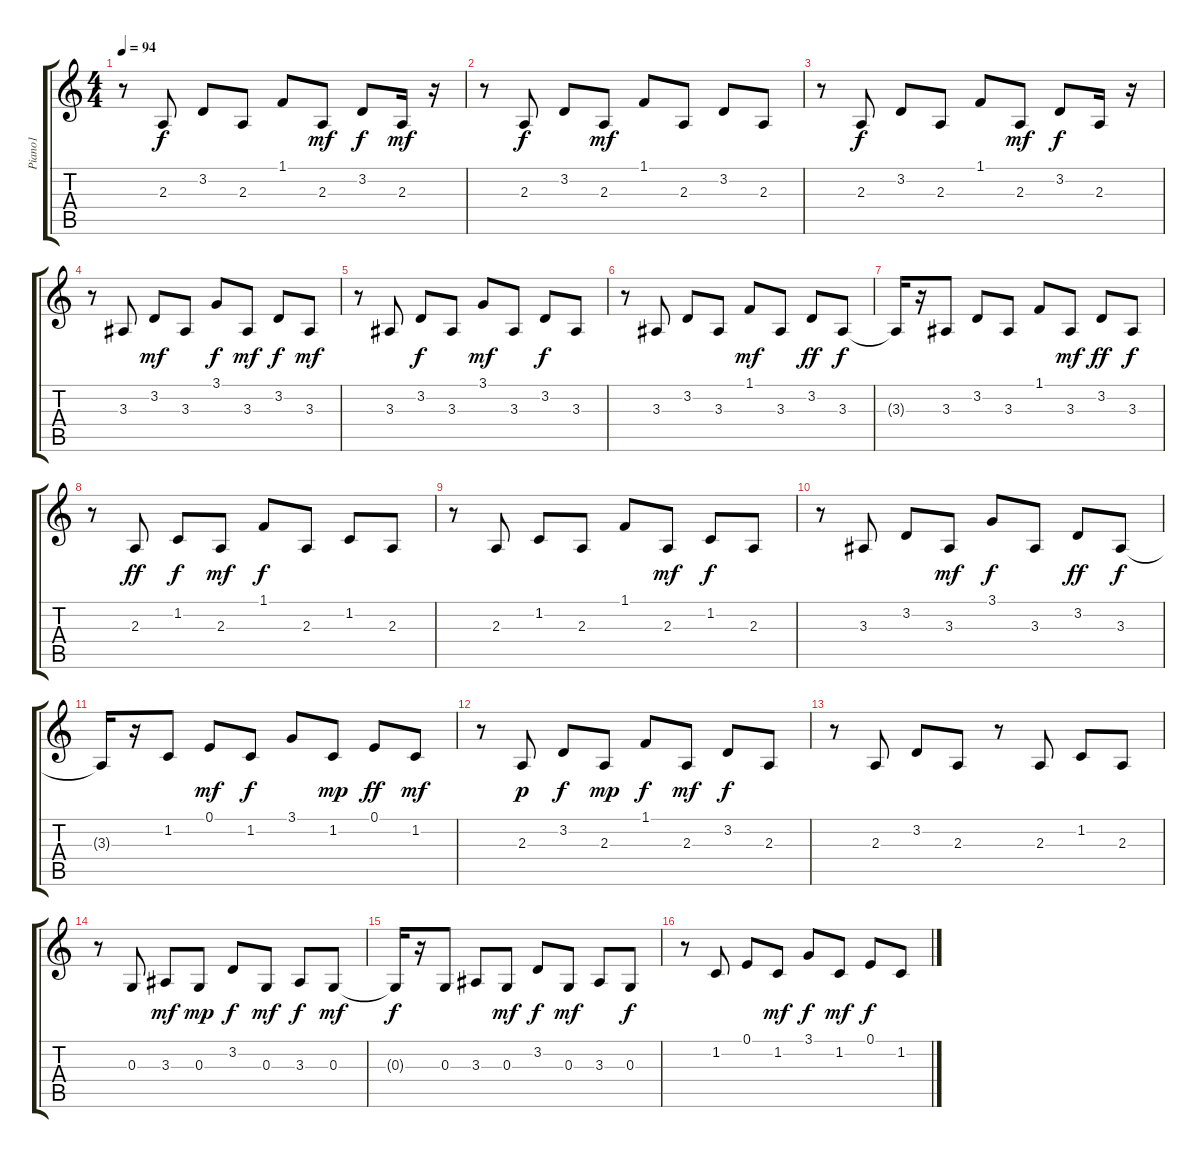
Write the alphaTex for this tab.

\track ("Piano1                  " "Piano1    ") {instrument acousticgrandpiano}
\staff {score tabs}
\tuning (E4 B3 G3 D3 A2 E2) {hide}
\ts (4 4)
\tempo 94
\clef g2
\ks c
r.8{dy p} 2.3.8{dy f} 3.2.8 2.3.8 1.1.8 2.3.8{dy mf} 3.2.8{dy f} 2.3.16{dy mf} r.16 |
r.8 2.3.8{dy f} 3.2.8 2.3.8{dy mf} 1.1.8 2.3.8 3.2.8 2.3.8 |
r.8 2.3.8{dy f} 3.2.8 2.3.8 1.1.8 2.3.8{dy mf} 3.2.8{dy f} 2.3.16 r.16 |
r.8 3.3.8 3.2.8{dy mf} 3.3.8 3.1.8{dy f} 3.3.8{dy mf} 3.2.8{dy f} 3.3.8{dy mf} |
r.8 3.3.8 3.2.8{dy f} 3.3.8 3.1.8{dy mf} 3.3.8 3.2.8{dy f} 3.3.8 |
r.8 3.3.8 3.2.8 3.3.8 1.1.8{dy mf} 3.3.8 3.2.8{dy ff} 3.3.8{dy f} |
3.3{t}.16 r.16 3.3.8 3.2.8 3.3.8 1.1.8 3.3.8{dy mf} 3.2.8{dy ff} 3.3.8{dy f} |
r.8 2.3.8{dy ff} 1.2.8{dy f} 2.3.8{dy mf} 1.1.8{dy f} 2.3.8 1.2.8 2.3.8 |
r.8 2.3.8 1.2.8 2.3.8 1.1.8 2.3.8{dy mf} 1.2.8{dy f} 2.3.8 |
r.8 3.3.8 3.2.8 3.3.8{dy mf} 3.1.8{dy f} 3.3.8 3.2.8{dy ff} 3.3.8{dy f} |
3.3{t}.16 r.16 1.2.8 0.1.8{dy mf} 1.2.8{dy f} 3.1.8 1.2.8{dy mp} 0.1.8{dy ff} 1.2.8{dy mf} |
r.8 2.3.8{dy p} 3.2.8{dy f} 2.3.8{dy mp} 1.1.8{dy f} 2.3.8{dy mf} 3.2.8{dy f} 2.3.8 |
r.8 2.3.8 3.2.8 2.3.8 r.8 2.3.8 1.2.8 2.3.8 |
r.8 0.3.8 3.3.8{dy mf} 0.3.8{dy mp} 3.2.8{dy f} 0.3.8{dy mf} 3.3.8{dy f} 0.3.8{dy mf} |
0.3{t}.16{dy f} r.16 0.3.8 3.3.8 0.3.8{dy mf} 3.2.8{dy f} 0.3.8{dy mf} 3.3.8 0.3.8{dy f} |
r.8 1.2.8 0.1.8 1.2.8{dy mf} 3.1.8{dy f} 1.2.8{dy mf} 0.1.8{dy f} 1.2.8
